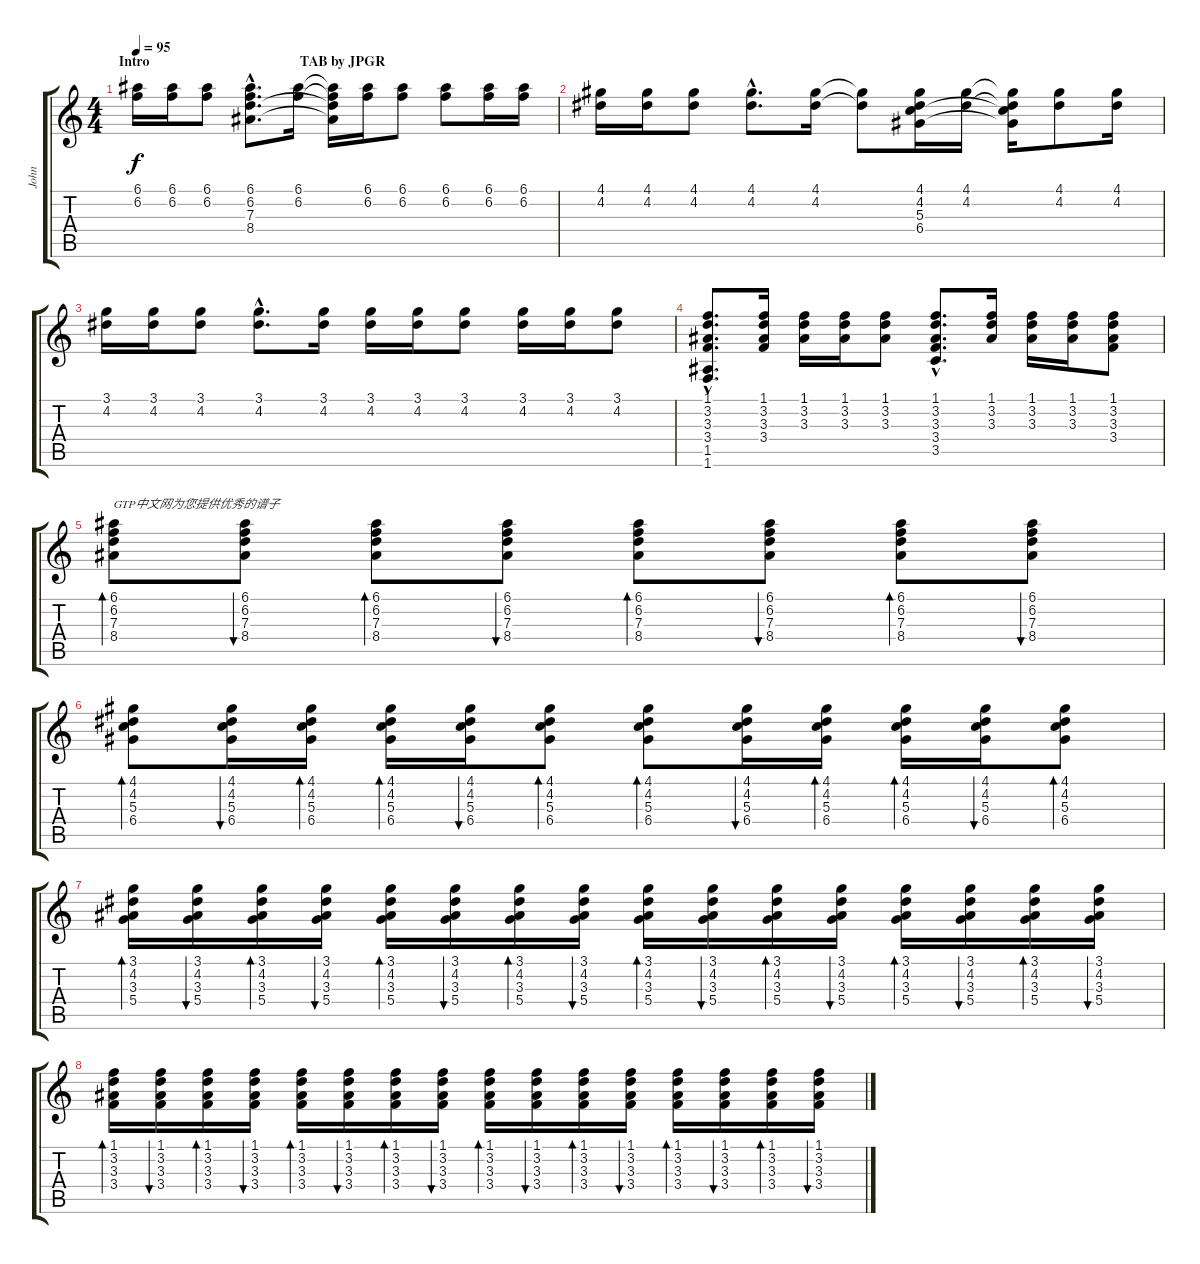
\track ("John" "John") {instrument acousticguitarsteel}
\staff {score tabs}
\tuning (E4 B3 G3 D3 A2 E2) {hide}
\ts (4 4)
\section ("" "Intro                                           TAB by JPGR")
\tempo 95
\clef g2
\ks c
(6.1 6.2).16{dy f volume 14 instrument acousticguitarsteel} (6.1 6.2).16 (6.1 6.2).8 (6.1{hac} 6.2{hac} 7.3{hac} 8.4{hac}).8{d} (6.1 6.2).16 (6.1{t} 6.2{t} 7.3{t} 8.4{t}).16 (6.1 6.2).16 (6.1 6.2).8 (6.1 6.2).8 (6.1 6.2).16 (6.1 6.2).16 |
(4.1 4.2).16 (4.1 4.2).16 (4.1 4.2).8 (4.1{hac} 4.2{hac}).8{d} (4.1 4.2).16 (4.1{t} 4.2{t}).8 (4.1 4.2 5.3 6.4).16 (4.1 4.2).16 (4.1{t} 4.2{t} 5.3{t} 6.4{t}).16 (4.1 4.2).8 (4.1 4.2).16 |
(3.1 4.2).16 (3.1 4.2).16 (3.1 4.2).8 (3.1{hac} 4.2{hac}).8{d} (3.1 4.2).16 (3.1 4.2).16 (3.1 4.2).16 (3.1 4.2).8 (3.1 4.2).16 (3.1 4.2).16 (3.1 4.2).8 |
(1.1{hac} 3.2{hac} 3.3{hac} 3.4{hac} 1.5{hac} 1.6{hac}).8{d} (1.1 3.2 3.3 3.4).16 (1.1 3.2 3.3).16 (1.1 3.2 3.3).16 (1.1 3.2 3.3).8 (1.1{hac} 3.2{hac} 3.3{hac} 3.4{hac} 3.5{hac}).8{d} (1.1 3.2 3.3).16 (1.1 3.2 3.3).16 (1.1 3.2 3.3).16 (1.1 3.2 3.3 3.4).8 |
(6.1 6.2 7.3 8.4).8{bd 60 txt "GTP中文网为您提供优秀的谱子" volume 10} (6.1 6.2 7.3 8.4).8{bu 60} (6.1 6.2 7.3 8.4).8{bd 60} (6.1 6.2 7.3 8.4).8{bu 60} (6.1 6.2 7.3 8.4).8{bd 60} (6.1 6.2 7.3 8.4).8{bu 60} (6.1 6.2 7.3 8.4).8{bd 60} (6.1 6.2 7.3 8.4).8{bu 60} |
(4.1 4.2 5.3 6.4).8{bd 60} (4.1 4.2 5.3 6.4).16{bu 60} (4.1 4.2 5.3 6.4).16{bd 60} (4.1 4.2 5.3 6.4).16{bd 60} (4.1 4.2 5.3 6.4).16{bu 60} (4.1 4.2 5.3 6.4).8{bd 60} (4.1 4.2 5.3 6.4).8{bd 60} (4.1 4.2 5.3 6.4).16{bu 60} (4.1 4.2 5.3 6.4).16{bd 60} (4.1 4.2 5.3 6.4).16{bd 60} (4.1 4.2 5.3 6.4).16{bu 60} (4.1 4.2 5.3 6.4).8{bd 60} |
(3.1 4.2 3.3 5.4).16{bd 60} (3.1 4.2 3.3 5.4).16{bu 60} (3.1 4.2 3.3 5.4).16{bd 60} (3.1 4.2 3.3 5.4).16{bu 60} (3.1 4.2 3.3 5.4).16{bd 60} (3.1 4.2 3.3 5.4).16{bu 60} (3.1 4.2 3.3 5.4).16{bd 60} (3.1 4.2 3.3 5.4).16{bu 60} (3.1 4.2 3.3 5.4).16{bd 60} (3.1 4.2 3.3 5.4).16{bu 60} (3.1 4.2 3.3 5.4).16{bd 60} (3.1 4.2 3.3 5.4).16{bu 60} (3.1 4.2 3.3 5.4).16{bd 60} (3.1 4.2 3.3 5.4).16{bu 60} (3.1 4.2 3.3 5.4).16{bd 60} (3.1 4.2 3.3 5.4).16{bu 60} |
(1.1 3.2 3.3 3.4).16{bd 60} (1.1 3.2 3.3 3.4).16{bu 60} (1.1 3.2 3.3 3.4).16{bd 60} (1.1 3.2 3.3 3.4).16{bu 60} (1.1 3.2 3.3 3.4).16{bd 60} (1.1 3.2 3.3 3.4).16{bu 60} (1.1 3.2 3.3 3.4).16{bd 60} (1.1 3.2 3.3 3.4).16{bu 60} (1.1 3.2 3.3 3.4).16{bd 60} (1.1 3.2 3.3 3.4).16{bu 60} (1.1 3.2 3.3 3.4).16{bd 60} (1.1 3.2 3.3 3.4).16{bu 60} (1.1 3.2 3.3 3.4).16{bd 60} (1.1 3.2 3.3 3.4).16{bu 60} (1.1 3.2 3.3 3.4).16{bd 60} (1.1 3.2 3.3 3.4).16{bu 60}
